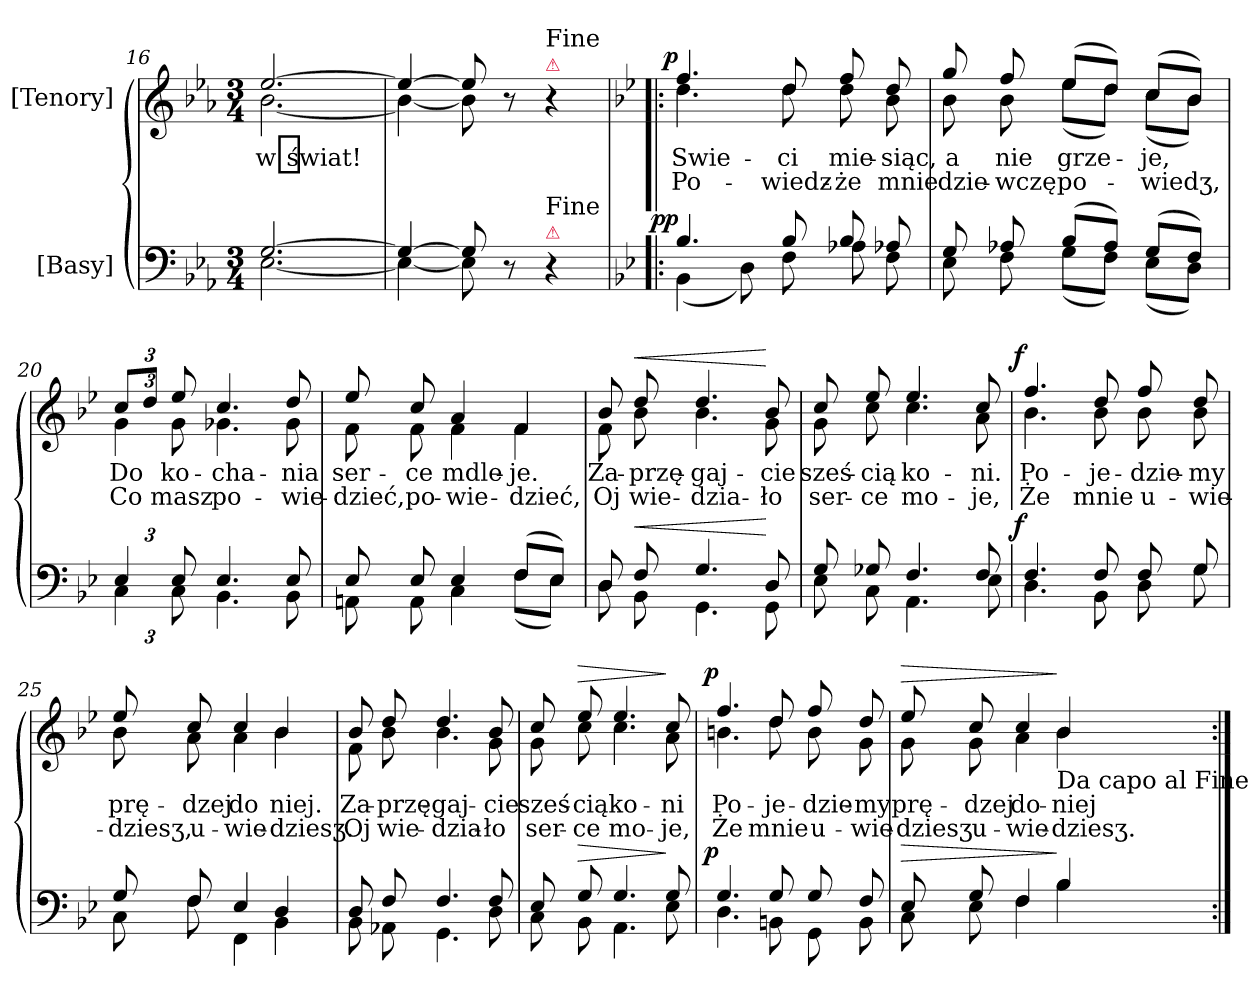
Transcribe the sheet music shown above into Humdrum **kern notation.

**kern	**dynam	**kern	**text	**text	**dynam
*part2	*part2	*part1	*part1	*part1	*part1
*staff2	*staff2	*staff1	*staff1	*staff1	*staff1
*I"[Basy]	*	*I"[Tenory]	*	*	*
*clefF4	*	*clefG2	*	*	*
*	*	*ITrd8c12	*	*	*
*k[b-e-a-]	*	*k[b-e-a-]	*	*	*
*M3/4	*	*M3/4	*	*	*
=16	=16	=16	=16	=16	=16
*^	*	*^	*	*	*
[2.G/	[2.E-\	.	[2.e-/	[2.B-\	w świat!	.	.
=17	=17	=17	=17	=17	=17	=17	=17
4G/_	4E-\_	.	4e-/_	4B-\_	.	.	.
8G/]	8E-\]	.	8e-/]	8B-\]	.	.	.
8r	4.ryy	.	8r	8ryy	.	.	.
!	!	!	!LO:TX:a:color=crimson:t=⚠	!	!	!	!
!	!	!	!LO:TX:a:t=Fine	!	!	!	!
!LO:TX:a:color=crimson:t=⚠	!	!	!	!	!	!	!
!LO:TX:a:t=Fine	!	!	!	!	!	!	!
4r	.	.	4r	4ryy	.	.	.
=18!|:	=18!|:	=18!|:	=18!|:	=18!|:	=18!|:	=18!|:	=18!|:
*k[b-e-]	*	*	*k[b-e-]	*	*	*	*
!	!	!LO:DY:a:rj	!	!	!	!	!
!	!	!LO:DY:n=1:b	!	!	!	!	!LO:DY:b:rj
4.B-/	(4BB-\	p p	4.f/	4.d\	Swie-	Po-	p
.	8D\)	.	.	.	.	.	.
8B-/	8F\	.	8d/	8d\	-ci	-wiedz-	.
8B-/	8A-X\	.	8f/	8d\	mie-	-że	.
8A-X/	8F\	.	8d/	8B-\	-siąc,	mnie	.
=19	=19	=19	=19	=19	=19	=19	=19
8G/	8E-\	.	8g/	8B-\	a	dzie-	.
8A-X/	8F\	.	8f/	8B-\	nie	-wczę	.
(8B-/L	(8G\L	.	(8e-/L	(8e-\L	grze-	po-	.
8A-/J)	8F\J)	.	8d/J)	8d\J)	.	.	.
(8G/L	(8E-\L	.	(8c/L	(8c\L	-je,	-wiedʒ,	.
8F/J)	8D\J)	.	8B-/J)	8B-\J)	.	.	.
=20	=20	=20	=20	=20	=20	=20	=20
*Xbrackettup	*	*	*Xbrackettup	*	*	*	*
6E-/	6C\	.	12c/L	6G\	Do	Co	.
.	.	.	12d/J	.	.	.	.
12E-/	12C\	.	12e-/	12G\	ko-	masz	.
4.E-/	4.BB-\	.	4.c/	4.G-X\	-cha-	po-	.
8E-/	8BB-\	.	8d/	8G-\	-nia	-wie-	.
=21	=21	=21	=21	=21	=21	=21	=21
8E-/	8AAn\	.	8e-/	8F\	ser-	-dzieć,	.
8E-/	8AA\	.	8c/	8F\	-ce	po-	.
4E-/	4C\	.	4A/	4F\	mdle-	-wie-	.
(8F/L	(8F\L	.	4F/	4F\	-je.	-dzieć,	.
8E-/J)	8E-\J)	.	.	.	.	.	.
=22	=22	=22	=22	=22	=22	=22	=22
8D/	8D\	.	8B-/	8F\	Za-	Oj	.
!	!	!LO:HP:a	!	!	!	!	!
!	!	!LO:HP:n=1:b	!	!	!	!	!LO:HP:a
!	!	!	!	!	!	!	!LO:HP:n=1:b
8F/	8BB-\	< <	8d/	8B-\	-przę-	wie-	< <
4.G/	4.GG\	.	4.d/	4.B-\	-gaj-	-dzia-	.
8D/	8GG\	[	8B-/	8G\	-cie	-ło	[
*v	*v	*	*	*	*	*	*
*	*	*v	*v	*	*	*
.	[	.	.	.	[
=23	=23	=23	=23	=23	=23
*^	*	*^	*	*	*
8G/	8E-\	.	8c/	8G\	sześ-	ser-	.
8G-X/	8C\	.	8e-/	8c\	-cią	-ce	.
4.F/	4.AA\	.	4.e-/	4.c\	ko-	mo-	.
8F/	8E-\	.	8c/	8A\	-ni.	-je,	.
=24	=24	=24	=24	=24	=24	=24	=24
!	!	!LO:DY:a:rj	!	!	!	!	!LO:DY:a:rj
4.F/	4.D\	f	4.f/	4.B-\	Po-	Że	f
8F/	8BB-\	.	8d/	8B-\	-je-	mnie	.
8F/	8D\	.	8f/	8B-\	-dzie-	u-	.
8G/	8G\	.	8d/	8B-\	-my	-wie-	.
=25	=25	=25	=25	=25	=25	=25	=25
8G/	8C\	.	8e-/	8B-\	prę-	-dziesʒ,	.
8F/	8F\	.	8c/	8A\	-dzej	u-	.
4E-/	4FF\	.	4c/	4A\	do	-wie-	.
4D/	4BB-\	.	4B-/	4B-\	niej.	-dziesʒ.	.
=26	=26	=26	=26	=26	=26	=26	=26
8D/	8BB-\	.	8B-/	8F\	Za-	Oj	.
8F/	8AA-X\	.	8d/	8B-\	-przę-	wie-	.
4.F/	4.GG\	.	4.d/	4.B-\	-gaj-	-dzia-	.
8F/	8D\	.	8B-/	8G\	-cie	-ło	.
=27	=27	=27	=27	=27	=27	=27	=27
8E-/	8C\	.	8c/	8G\	sześ-	ser-	.
!	!	!LO:HP:a	!	!	!	!	!
!	!	!LO:HP:n=1:b	!	!	!	!	!LO:HP:a
!	!	!	!	!	!	!	!LO:HP:n=1:b
8G/	8BB-\	> >	8e-/	8c\	-cią	-ce	> >
4.G/	4.AA\	.	4.e-/	4.c\	ko-	mo-	.
8G/	8E-\	] ]	8c/	8A\	-ni	-je,	]
*v	*v	*	*	*	*	*	*
*	*	*v	*v	*	*	*
.	.	.	.	.	]
=28	=28	=28	=28	=28	=28
*^	*	*^	*	*	*
!	!	!LO:DY:a:rj	!	!	!	!	!LO:DY:a:rj
4.G/	4.D\	p	4.f/	4.Bn\	Po-	Że	p
8G/	8BBn\	.	8d/	8d\	-je-	mnie	.
8G/	8GG\	.	8f/	8B\	-dzie-	u-	.
8F/	8BB\	.	8d/	8G\	-my	-wie-	.
=29	=29	=29	=29	=29	=29	=29	=29
!	!	!LO:HP:a	!	!	!	!	!
!	!	!LO:HP:n=1:b	!	!	!	!	!LO:HP:a
!	!	!	!	!	!	!	!LO:HP:n=1:b
8E-/	8C\	> >	8e-/	8G\	prę-	-dziesʒ	> >
8G/	8E-\	.	8c/	8G\	-dzej	u-	.
4F/	4F\	.	4c/	4A\	do-	-wie-	.
!	!	!	!LO:TX:b:t=Da capo al Fine	!	!	!	!
4B-/	4B-\	] ]	4B-/	4B-\	-niej	-dziesʒ.	] ]
*v	*v	*	*	*	*	*	*
*	*	*v	*v	*	*	*
=:|!	=:|!	=:|!	=:|!	=:|!	=:|!
*-	*-	*-	*-	*-	*-
